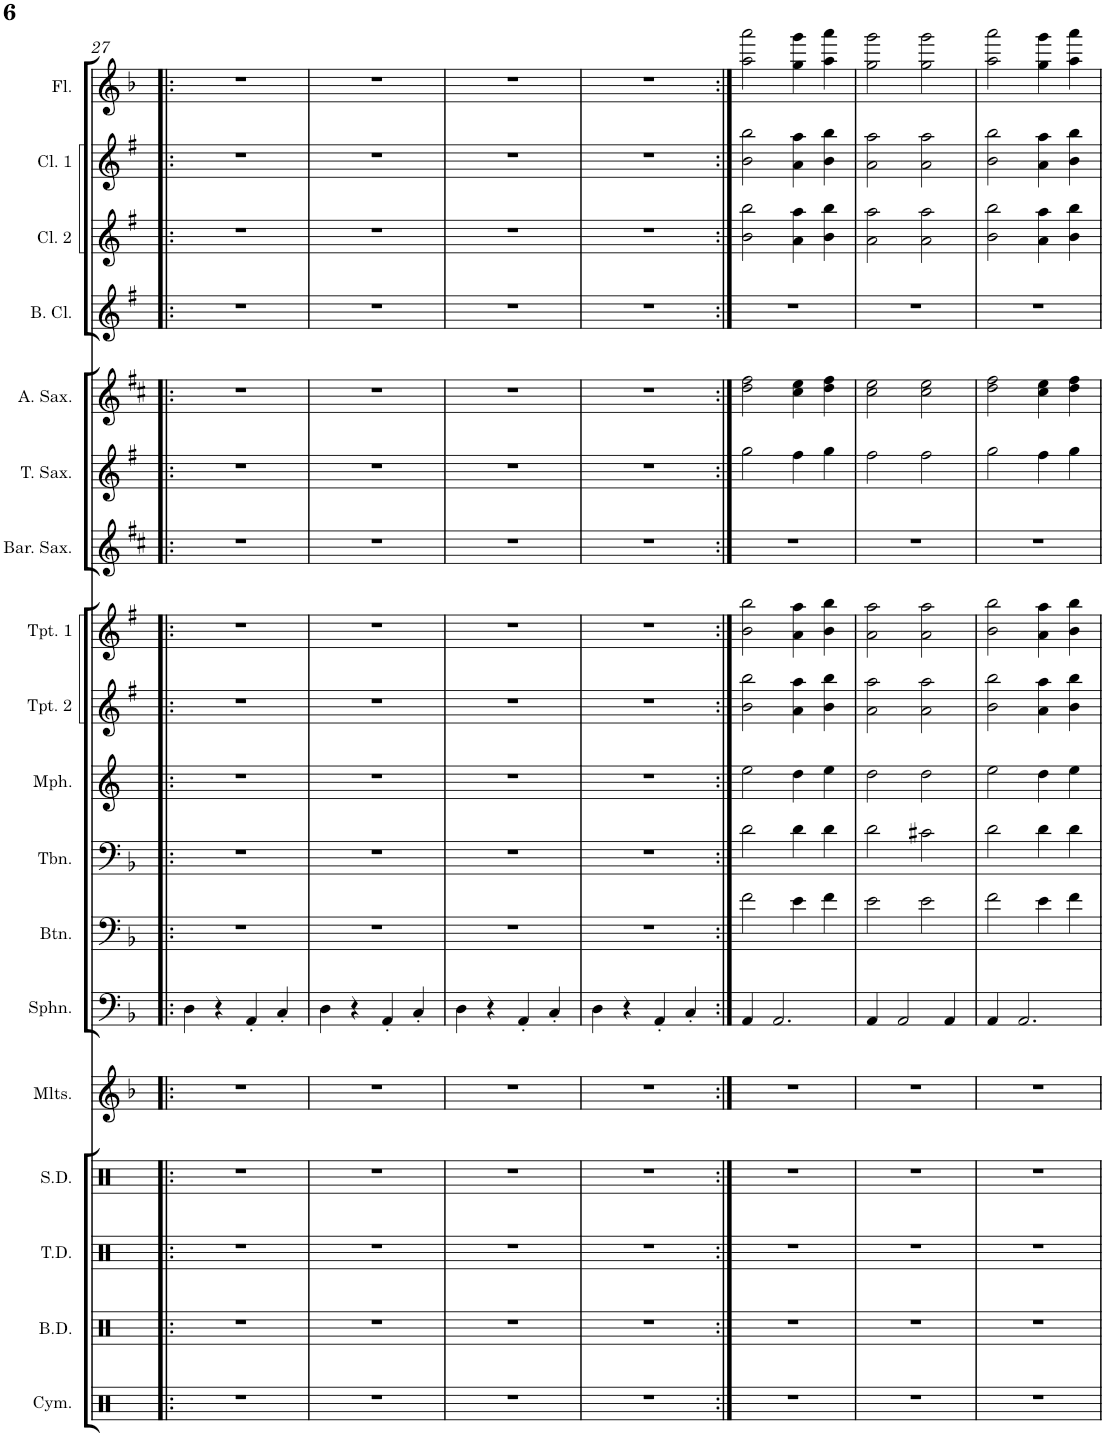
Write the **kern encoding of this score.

**kern	**kern	**kern	**kern	**kern	**kern	**kern	**kern	**kern	**kern	**kern	**kern	**kern	**kern	**kern	**kern	**kern	**kern
*part18	*part17	*part16	*part15	*part14	*part13	*part12	*part11	*part10	*part9	*part8	*part7	*part6	*part5	*part4	*part3	*part2	*part1
*staff18	*staff17	*staff16	*staff15	*staff14	*staff13	*staff12	*staff11	*staff10	*staff9	*staff8	*staff7	*staff6	*staff5	*staff4	*staff3	*staff2	*staff1
*I"Cymbals	*I"Bass Drums	*I"Tenor Drums	*I"Snare Drum	*I"Mallets	*I"Sousaphone	*I"Baritone	*I"Trombone	*I"Mellophone	*I"Trumpet 2	*I"Trumpet 1	*I"Baritone Sax	*I"Tenor Sax	*I"Alto Sax	*I"Bass Clarinet	*I"Clarinet 2	*I"Clarinet 1	*I"Flute
*I'Cym.	*I'B.D.	*I'T.D.	*I'S.D.	*I'Mlts.	*I'Sphn.	*I'Btn.	*I'Tbn.	*I'Mph.	*I'Tpt. 2	*I'Tpt. 1	*I'Bar. Sax.	*I'T. Sax.	*I'A. Sax.	*I'B. Cl.	*I'Cl. 2	*I'Cl. 1	*I'Fl.
!!LO:PB:g=z
*clefX	*clefX	*clefX	*clefX	*clefG2	*clefF4	*clefF4	*clefF4	*clefG2	*clefG2	*clefG2	*clefG2	*clefG2	*clefG2	*clefG2	*clefG2	*clefG2	*clefG2
*	*	*	*	*Trd-7c-12	*	*Trd4c7	*	*Trd4c7	*Trd1c2	*Trd1c2	*Trd12c21	*Trd8c14	*Trd5c9	*Trd8c14	*Trd1c2	*Trd1c2	*
*k[]	*k[]	*k[]	*k[]	*k[b-]	*k[b-]	*k[b-]	*k[b-]	*k[]	*k[f#]	*k[f#]	*k[f#c#]	*k[f#]	*k[f#c#]	*k[f#]	*k[f#]	*k[f#]	*k[b-]
*M4/4	*M4/4	*M4/4	*M4/4	*M4/4	*M4/4	*M4/4	*M4/4	*M4/4	*M4/4	*M4/4	*M4/4	*M4/4	*M4/4	*M4/4	*M4/4	*M4/4	*M4/4
=27!|:	=27!|:	=27!|:	=27!|:	=27!|:	=27!|:	=27!|:	=27!|:	=27!|:	=27!|:	=27!|:	=27!|:	=27!|:	=27!|:	=27!|:	=27!|:	=27!|:	=27!|:
1r	1r	1r	1r	1r	4D\	1r	1r	1r	1r	1r	1r	1r	1r	1r	1r	1r	1r
.	.	.	.	.	4r	.	.	.	.	.	.	.	.	.	.	.	.
.	.	.	.	.	4AA'/	.	.	.	.	.	.	.	.	.	.	.	.
.	.	.	.	.	4C'/	.	.	.	.	.	.	.	.	.	.	.	.
=28	=28	=28	=28	=28	=28	=28	=28	=28	=28	=28	=28	=28	=28	=28	=28	=28	=28
1r	1r	1r	1r	1r	4D\	1r	1r	1r	1r	1r	1r	1r	1r	1r	1r	1r	1r
.	.	.	.	.	4r	.	.	.	.	.	.	.	.	.	.	.	.
.	.	.	.	.	4AA'/	.	.	.	.	.	.	.	.	.	.	.	.
.	.	.	.	.	4C'/	.	.	.	.	.	.	.	.	.	.	.	.
=29	=29	=29	=29	=29	=29	=29	=29	=29	=29	=29	=29	=29	=29	=29	=29	=29	=29
1r	1r	1r	1r	1r	4D\	1r	1r	1r	1r	1r	1r	1r	1r	1r	1r	1r	1r
.	.	.	.	.	4r	.	.	.	.	.	.	.	.	.	.	.	.
.	.	.	.	.	4AA'/	.	.	.	.	.	.	.	.	.	.	.	.
.	.	.	.	.	4C'/	.	.	.	.	.	.	.	.	.	.	.	.
=30	=30	=30	=30	=30	=30	=30	=30	=30	=30	=30	=30	=30	=30	=30	=30	=30	=30
1r	1r	1r	1r	1r	4D\	1r	1r	1r	1r	1r	1r	1r	1r	1r	1r	1r	1r
.	.	.	.	.	4r	.	.	.	.	.	.	.	.	.	.	.	.
.	.	.	.	.	4AA'/	.	.	.	.	.	.	.	.	.	.	.	.
.	.	.	.	.	4C'/	.	.	.	.	.	.	.	.	.	.	.	.
=31:|!	=31:|!	=31:|!	=31:|!	=31:|!	=31:|!	=31:|!	=31:|!	=31:|!	=31:|!	=31:|!	=31:|!	=31:|!	=31:|!	=31:|!	=31:|!	=31:|!	=31:|!
1r	1r	1r	1r	1r	4AA/	2f\	2d\	2ee\	2b\ 2bb\	2b\ 2bb\	1r	2gg\	2dd\ 2ff#\	1r	2b\ 2bb\	2b\ 2bb\	2aa\ 2aaa\
.	.	.	.	.	2.AA/	.	.	.	.	.	.	.	.	.	.	.	.
.	.	.	.	.	.	4e\	4d\	4dd\	4a\ 4aa\	4a\ 4aa\	.	4ff#\	4cc#\ 4ee\	.	4a\ 4aa\	4a\ 4aa\	4gg\ 4ggg\
.	.	.	.	.	.	4f\	4d\	4ee\	4b\ 4bb\	4b\ 4bb\	.	4gg\	4dd\ 4ff#\	.	4b\ 4bb\	4b\ 4bb\	4aa\ 4aaa\
=32	=32	=32	=32	=32	=32	=32	=32	=32	=32	=32	=32	=32	=32	=32	=32	=32	=32
1r	1r	1r	1r	1r	4AA/	2e\	2d\	2dd\	2a\ 2aa\	2a\ 2aa\	1r	2ff#\	2cc#\ 2ee\	1r	2a\ 2aa\	2a\ 2aa\	2gg\ 2ggg\
.	.	.	.	.	2AA/	.	.	.	.	.	.	.	.	.	.	.	.
.	.	.	.	.	.	2e\	2c#X\	2dd\	2a\ 2aa\	2a\ 2aa\	.	2ff#\	2cc#\ 2ee\	.	2a\ 2aa\	2a\ 2aa\	2gg\ 2ggg\
.	.	.	.	.	4AA/	.	.	.	.	.	.	.	.	.	.	.	.
=33	=33	=33	=33	=33	=33	=33	=33	=33	=33	=33	=33	=33	=33	=33	=33	=33	=33
1r	1r	1r	1r	1r	4AA/	2f\	2d\	2ee\	2b\ 2bb\	2b\ 2bb\	1r	2gg\	2dd\ 2ff#\	1r	2b\ 2bb\	2b\ 2bb\	2aa\ 2aaa\
.	.	.	.	.	2.AA/	.	.	.	.	.	.	.	.	.	.	.	.
.	.	.	.	.	.	4e\	4d\	4dd\	4a\ 4aa\	4a\ 4aa\	.	4ff#\	4cc#\ 4ee\	.	4a\ 4aa\	4a\ 4aa\	4gg\ 4ggg\
.	.	.	.	.	.	4f\	4d\	4ee\	4b\ 4bb\	4b\ 4bb\	.	4gg\	4dd\ 4ff#\	.	4b\ 4bb\	4b\ 4bb\	4aa\ 4aaa\
=	=	=	=	=	=	=	=	=	=	=	=	=	=	=	=	=	=
*-	*-	*-	*-	*-	*-	*-	*-	*-	*-	*-	*-	*-	*-	*-	*-	*-	*-
